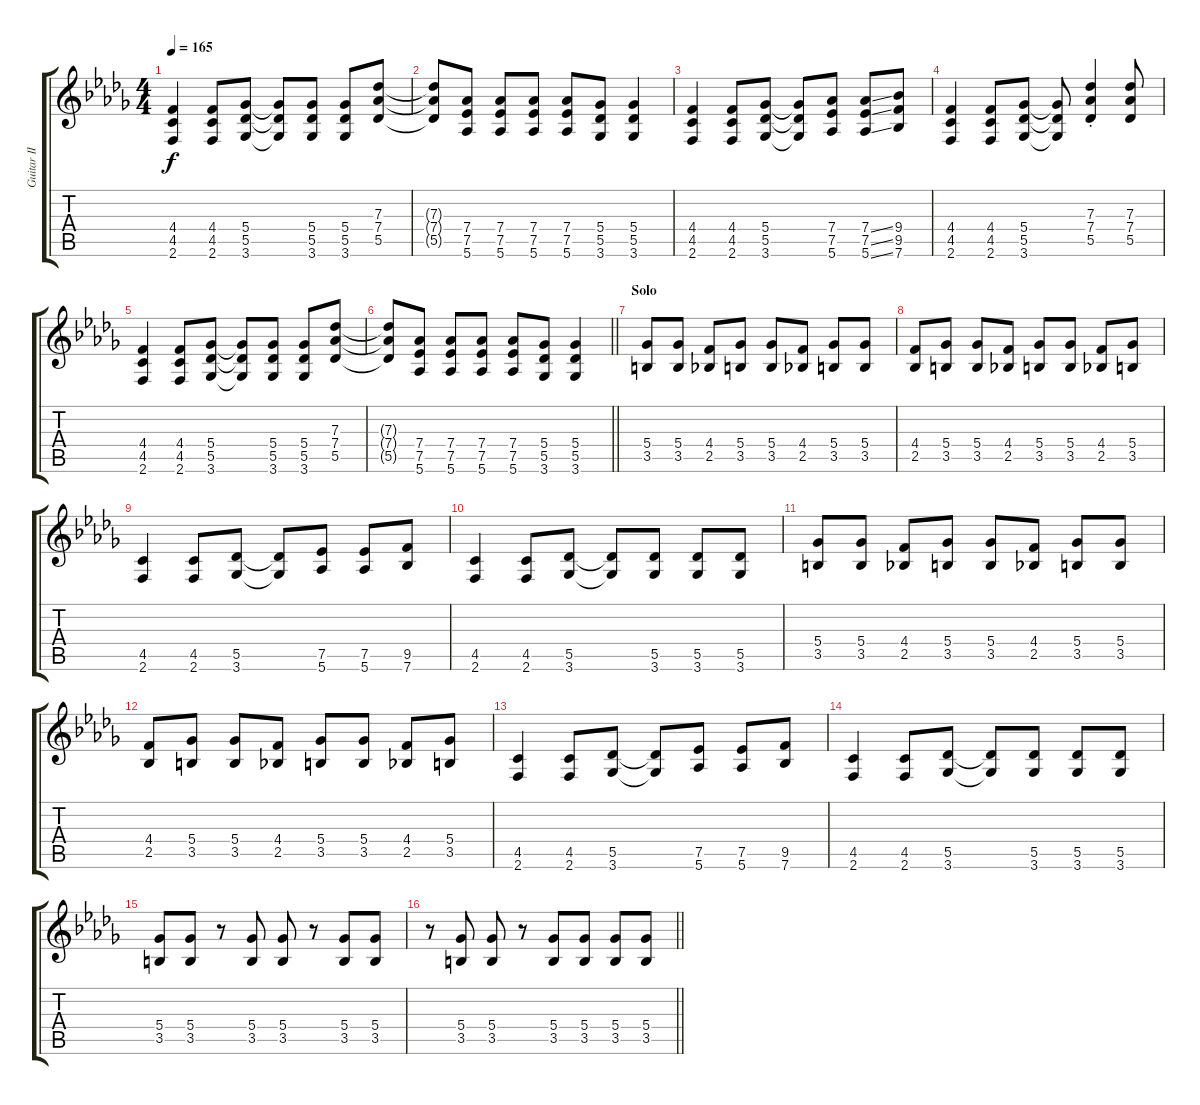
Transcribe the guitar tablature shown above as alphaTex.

\track ("Guitar II" "Guitar II") {instrument distortionguitar}
\staff {score tabs}
\tuning (Eb4 Bb3 Gb3 Db3 Ab2 Eb2) {hide}
\ts (4 4)
\tempo 165
\clef g2
\ks bbminor
(4.4 4.5 2.6).4{dy f} (4.4 4.5 2.6).8 (5.4 5.5 3.6).8 (5.4{t} 5.5{t} 3.6{t}).8 (5.4 5.5 3.6).8 (5.4 5.5 3.6).8 (7.3 7.4 5.5).8 |
(7.3{t} 7.4{t} 5.5{t}).8 (7.4 7.5 5.6).8 (7.4 7.5 5.6).8 (7.4 7.5 5.6).8 (7.4 7.5 5.6).8 (5.4 5.5 3.6).8 (5.4 5.5 3.6).4 |
(4.4 4.5 2.6).4 (4.4 4.5 2.6).8 (5.4 5.5 3.6).8 (5.4{t} 5.5{t} 3.6{t}).8 (7.4 7.5 5.6).8 (7.4{ss} 7.5{ss} 5.6{ss}).8 (9.4 9.5 7.6).8 |
(4.4 4.5 2.6).4 (4.4 4.5 2.6).8 (5.4 5.5 3.6).8 (5.4{t} 5.5{t} 3.6{t}).8 (7.3{st} 7.4{st} 5.5{st}).4 (7.3 7.4 5.5).8 |
(4.4 4.5 2.6).4 (4.4 4.5 2.6).8 (5.4 5.5 3.6).8 (5.4{t} 5.5{t} 3.6{t}).8 (5.4 5.5 3.6).8 (5.4 5.5 3.6).8 (7.3 7.4 5.5).8 |
\barLineRight lightlight
(7.3{t} 7.4{t} 5.5{t}).8 (7.4 7.5 5.6).8 (7.4 7.5 5.6).8 (7.4 7.5 5.6).8 (7.4 7.5 5.6).8 (5.4 5.5 3.6).8 (5.4 5.5 3.6).4 |
\section ("" "Solo")
(5.4 3.5).8 (5.4 3.5).8 (4.4 2.5).8 (5.4 3.5).8 (5.4 3.5).8 (4.4 2.5).8 (5.4 3.5).8 (5.4 3.5).8 |
(4.4 2.5).8 (5.4 3.5).8 (5.4 3.5).8 (4.4 2.5).8 (5.4 3.5).8 (5.4 3.5).8 (4.4 2.5).8 (5.4 3.5).8 |
(4.5 2.6).4 (4.5 2.6).8 (5.5 3.6).8 (5.5{t} 3.6{t}).8 (7.5 5.6).8 (7.5 5.6).8 (9.5 7.6).8 |
(4.5 2.6).4 (4.5 2.6).8 (5.5 3.6).8 (5.5{t} 3.6{t}).8 (5.5 3.6).8 (5.5 3.6).8 (5.5 3.6).8 |
(5.4 3.5).8 (5.4 3.5).8 (4.4 2.5).8 (5.4 3.5).8 (5.4 3.5).8 (4.4 2.5).8 (5.4 3.5).8 (5.4 3.5).8 |
(4.4 2.5).8 (5.4 3.5).8 (5.4 3.5).8 (4.4 2.5).8 (5.4 3.5).8 (5.4 3.5).8 (4.4 2.5).8 (5.4 3.5).8 |
(4.5 2.6).4 (4.5 2.6).8 (5.5 3.6).8 (5.5{t} 3.6{t}).8 (7.5 5.6).8 (7.5 5.6).8 (9.5 7.6).8 |
(4.5 2.6).4 (4.5 2.6).8 (5.5 3.6).8 (5.5{t} 3.6{t}).8 (5.5 3.6).8 (5.5 3.6).8 (5.5 3.6).8 |
(5.4 3.5).8 (5.4 3.5).8 r.8 (5.4 3.5).8 (5.4 3.5).8 r.8 (5.4 3.5).8 (5.4 3.5).8 |
\barLineRight lightlight
r.8 (5.4 3.5).8 (5.4 3.5).8 r.8 (5.4 3.5).8 (5.4 3.5).8 (5.4 3.5).8 (5.4 3.5).8
